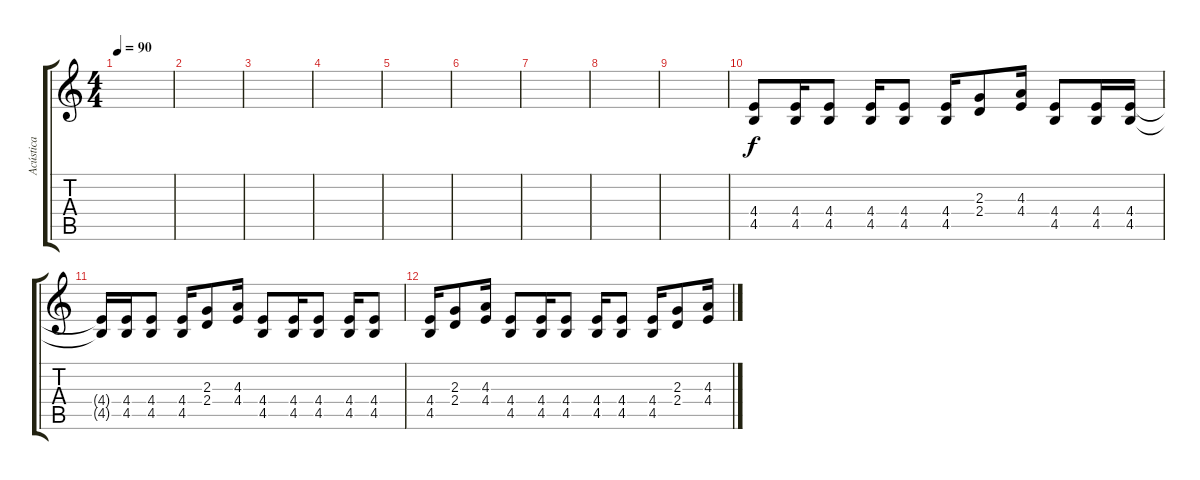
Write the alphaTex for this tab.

\track ("Acústica" "Acústica") {instrument acousticguitarsteel}
\staff {score tabs}
\tuning (D4 A3 F3 C3 G2 C2) {hide}
\ts (4 4)
\tempo 90
\clef g2
\ks c
|
|
|
|
|
|
|
|
|
(4.4 4.5).8 (4.4 4.5).16 (4.4 4.5).8 (4.4 4.5).16 (4.4 4.5).8 (4.4 4.5).16 (2.3 2.4).8 (4.3 4.4).16 (4.4 4.5).8 (4.4 4.5).16 (4.4 4.5).16 |
(4.4{t} 4.5{t}).16 (4.4 4.5).16 (4.4 4.5).8 (4.4 4.5).16 (2.3 2.4).8 (4.3 4.4).16 (4.4 4.5).8 (4.4 4.5).16 (4.4 4.5).8 (4.4 4.5).16 (4.4 4.5).8 |
(4.4 4.5).16 (2.3 2.4).8 (4.3 4.4).16 (4.4 4.5).8 (4.4 4.5).16 (4.4 4.5).8 (4.4 4.5).16 (4.4 4.5).8 (4.4 4.5).16 (2.3 2.4).8 (4.3 4.4).16
